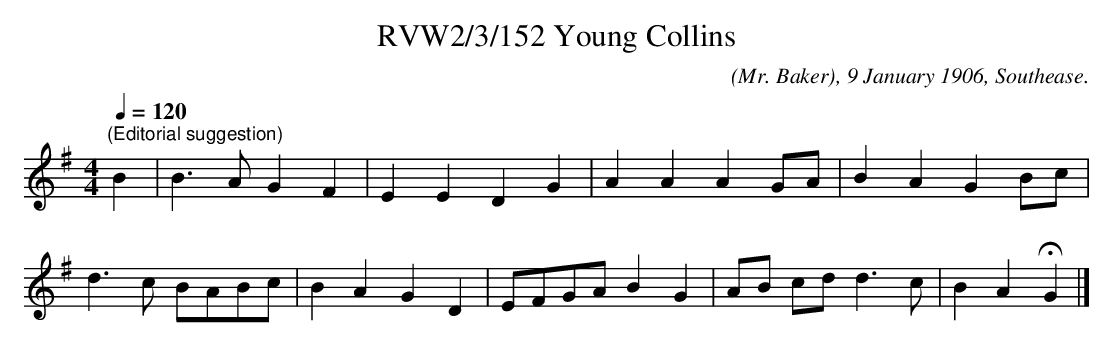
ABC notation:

X:1
T:RVW2/3/152 Young Collins
C:(Mr. Baker), 9 January 1906, Southease.
L:1/8
Q:1/4=120
M:4/4
K:G
"^(Editorial suggestion)" B2 | B3 A G2 F2 | E2 E2 D2 G2 | A2 A2 A2 GA | B2 A2 G2 Bc |$ d3 c BABc |
B2 A2 G2 D2 | EFGA B2 G2 | AB cd d3 c | B2 A2 !fermata!G2 |]
